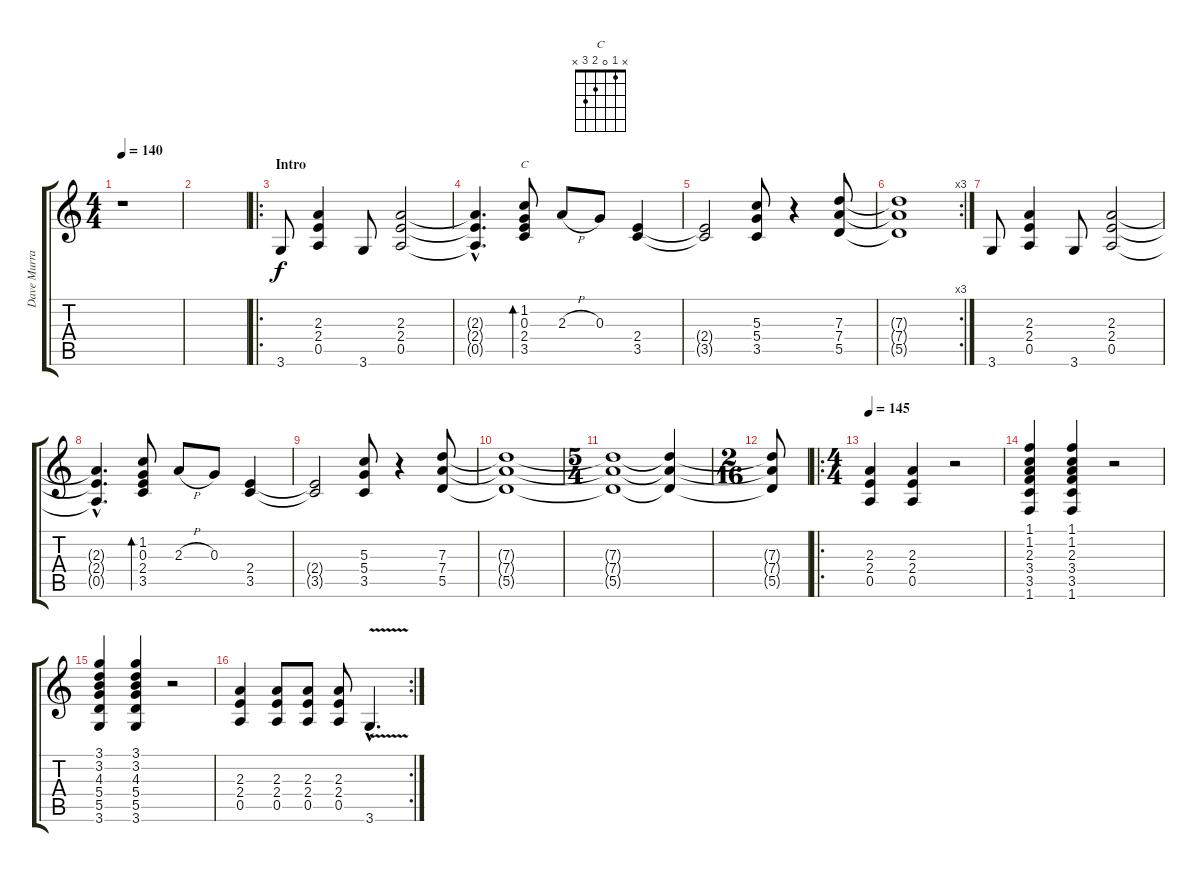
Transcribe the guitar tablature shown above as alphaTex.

\track ("Dave Murray" "Dave Murra") {instrument distortionguitar}
\staff {score tabs}
\tuning (E4 B3 G3 D3 A2 E2) {hide}
\chord ("C" x 1 0 2 3 x)
\ts (4 4)
\tempo 140
\clef g2
\ks c
r.1{dy f instrument distortionguitar} |
|
\ro
\section ("" "Intro")
3.6.8 (2.3 2.4 0.5).4 3.6.8 (2.3 2.4 0.5).2 |
(2.3{hac t} 2.4{hac t} 0.5{hac t}).4{d} (1.2 0.3 2.4 3.5).8{bd 480 ch "C"} 2.3{h}.8 0.3.8 (2.4 3.5).4 |
(2.4{t} 3.5{t}).2 (5.3 5.4 3.5).8 r.4 (7.3 7.4 5.5).8 |
\rc 3
(7.3{t} 7.4{t} 5.5{t}).1 |
3.6.8 (2.3 2.4 0.5).4 3.6.8 (2.3 2.4 0.5).2 |
(2.3{hac t} 2.4{hac t} 0.5{hac t}).4{d} (1.2 0.3 2.4 3.5).8{bd 480} 2.3{h}.8 0.3.8 (2.4 3.5).4 |
(2.4{t} 3.5{t}).2 (5.3 5.4 3.5).8 r.4 (7.3 7.4 5.5).8 |
(7.3{t} 7.4{t} 5.5{t}).1 |
\ts (5 4)
(7.3{t} 7.4{t} 5.5{t}).1 (7.3{t} 7.4{t} 5.5{t}).4 |
\ts (2 16)
(7.3{t} 7.4{t} 5.5{t}).8 |
\ro
\ts (4 4)
\tempo 145
(2.3 2.4 0.5).4 (2.3 2.4 0.5).4 r.2 |
(1.1 1.2 2.3 3.4 3.5 1.6).4 (1.1 1.2 2.3 3.4 3.5 1.6).4 r.2 |
(3.1 3.2 4.3 5.4 5.5 3.6).4 (3.1 3.2 4.3 5.4 5.5 3.6).4 r.2 |
\rc 2
(2.3 2.4 0.5).4 (2.3 2.4 0.5).8 (2.3 2.4 0.5).8 (2.3 2.4 0.5).8 3.6{v hac}.4{d}
